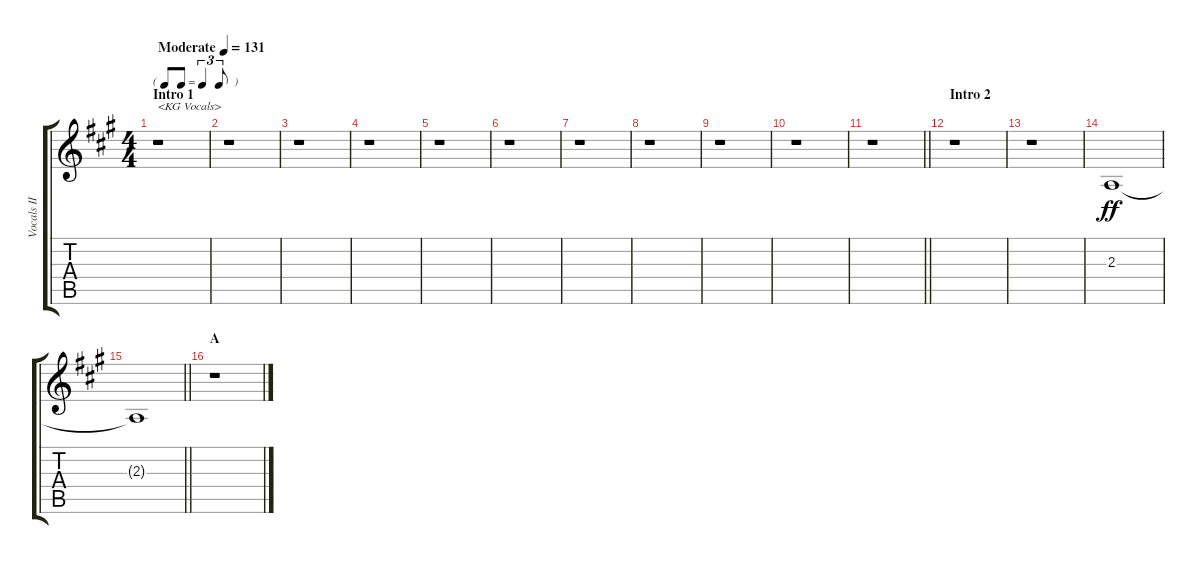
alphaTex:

\track ("Vocals II" "Vocals II") {instrument voiceoohs}
\staff {score tabs}
\tuning (E4 B3 G3 D3 A2 E2) {hide}
\ts (4 4)
\tf triplet8th
\section ("" "Intro 1")
\tempo (131 "Moderate")
\clef g2
\ks a
r.1{txt "<KG Vocals>" dy ff instrument voiceoohs} |
r.1 |
r.1 |
r.1 |
r.1 |
r.1 |
r.1 |
r.1 |
r.1 |
r.1 |
\barLineRight lightlight
r.1 |
\section ("" "Intro 2")
r.1 |
r.1 |
2.3.1 |
\barLineRight lightlight
2.3{t}.1 |
\section ("" "A")
r.1
